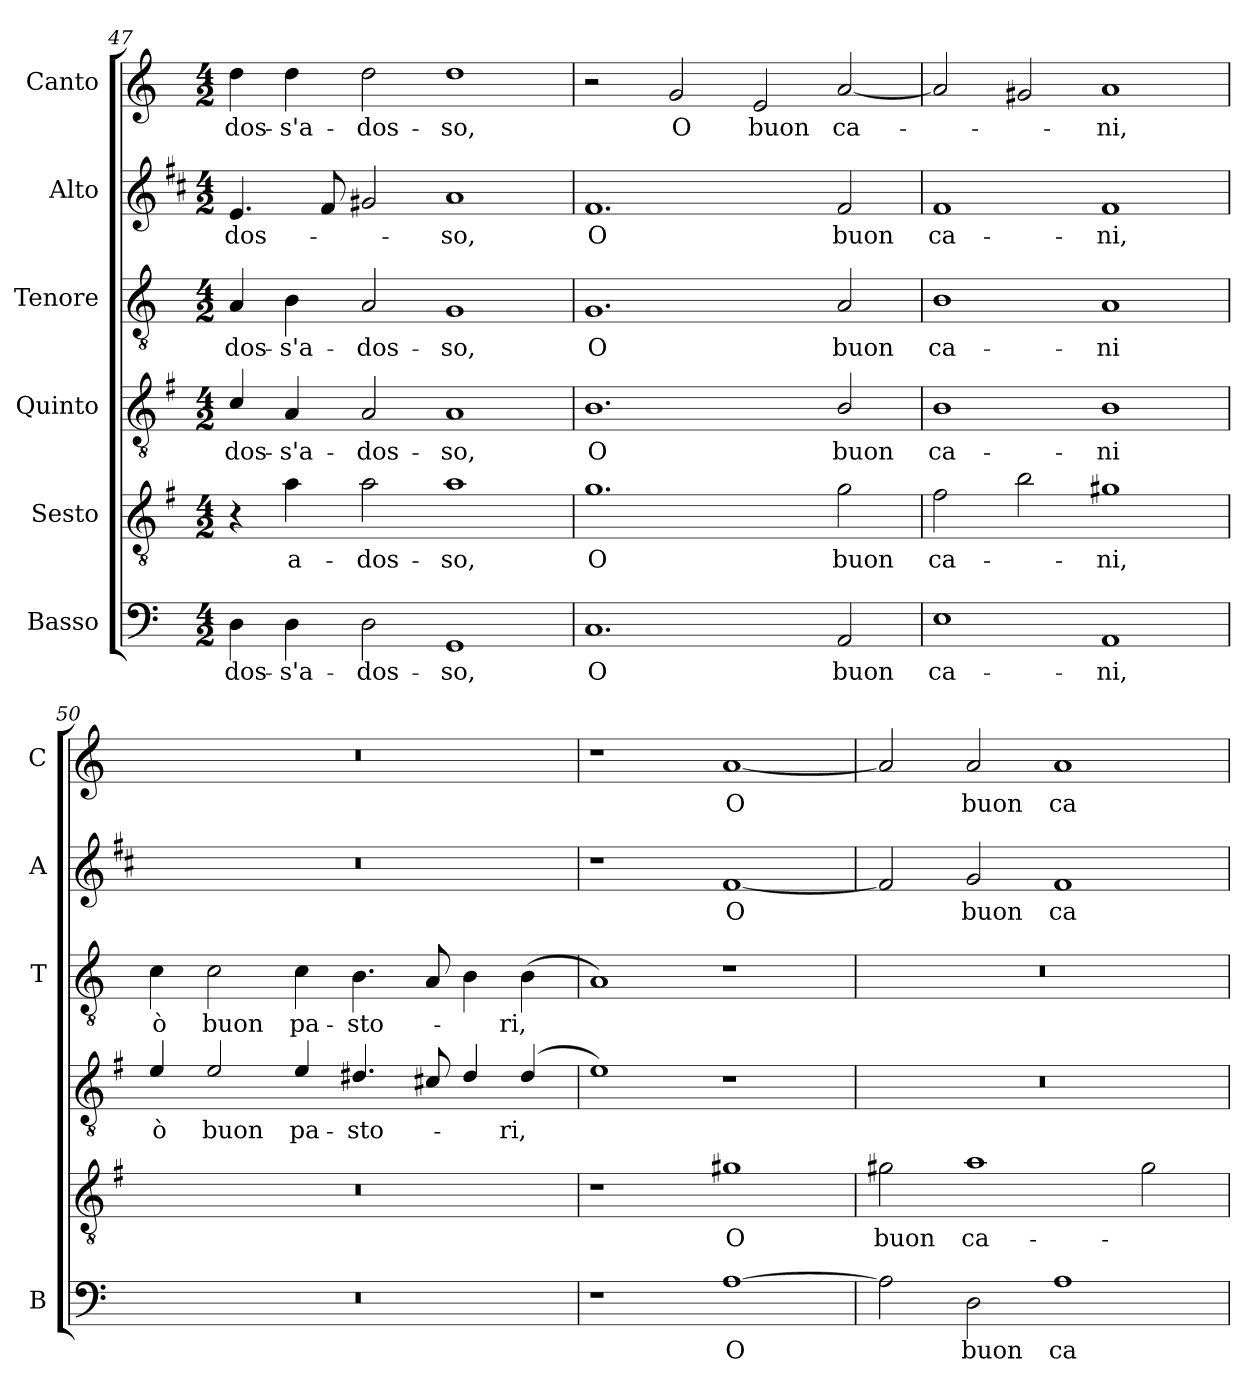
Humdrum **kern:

**kern	**text	**kern	**text	**kern	**text	**kern	**text	**kern	**text	**kern	**text
*part6	*part6	*part5	*part5	*part4	*part4	*part3	*part3	*part2	*part2	*part1	*part1
*staff6	*staff6	*staff5	*staff5	*staff4	*staff4	*staff3	*staff3	*staff2	*staff2	*staff1	*staff1
*I"Basso	*	*I"Sesto	*	*I"Quinto	*	*I"Tenore	*	*I"Alto	*	*I"Canto	*
*I'B	*	*	*	*	*	*I'T	*	*I'A	*	*I'C	*
*clefF4	*	*clefGv2	*	*clefGv2	*	*clefGv2	*	*clefG2	*	*clefG2	*
*	*	*ITrd4c7	*	*ITrd4c7	*	*	*	*ITrd1c2	*	*	*
*k[]	*	*k[]	*	*k[]	*	*k[]	*	*k[]	*	*k[]	*
*C:	*	*C:	*	*C:	*	*C:	*	*C:	*	*C:	*
*M4/2	*	*M4/2	*	*M4/2	*	*M4/2	*	*M4/2	*	*M4/2	*
=47	=47	=47	=47	=47	=47	=47	=47	=47	=47	=47	=47
!	!LO:LY:b	!	!	!	!LO:LY:b	!	!LO:LY:b	!	!LO:LY:b	!	!LO:LY:b
4D\	-dos-	4r	.	4F/	-dos-	4A/	-dos-	4.d/	-dos-	4dd\	-dos-
!	!LO:LY:b	!	!LO:LY:b	!	!LO:LY:b	!	!LO:LY:b	!	!	!	!LO:LY:b
4D\	-s'a-	4d\	a-	4D/	-s'a-	4B\	-s'a-	.	.	4dd\	-s'a-
.	.	.	.	.	.	.	.	8e/	.	.	.
!	!LO:LY:b	!	!LO:LY:b	!	!LO:LY:b	!	!LO:LY:b	!	!	!	!LO:LY:b
2D\	-dos-	2d\	-dos-	2D/	-dos-	2A/	-dos-	2f#X/	.	2dd\	-dos-
!	!LO:LY:b	!	!LO:LY:b	!	!LO:LY:b	!	!LO:LY:b	!	!LO:LY:b	!	!LO:LY:b
1GG	-so,	1d	-so,	1D	-so,	1G	-so,	1g	-so,	1dd	-so,
=48	=48	=48	=48	=48	=48	=48	=48	=48	=48	=48	=48
!	!LO:LY:b	!	!LO:LY:b	!	!LO:LY:b	!	!LO:LY:b	!	!LO:LY:b	!	!
1.C	O	1.c	O	1.E	O	1.G	O	1.e	O	2r	.
!	!	!	!	!	!	!	!	!	!	!	!LO:LY:b
.	.	.	.	.	.	.	.	.	.	2g/	O
!	!	!	!	!	!	!	!	!	!	!	!LO:LY:b
.	.	.	.	.	.	.	.	.	.	2e/	buon
!	!LO:LY:b	!	!LO:LY:b	!	!LO:LY:b	!	!LO:LY:b	!	!LO:LY:b	!	!LO:LY:b
2AA/	buon	2c\	buon	2E/	buon	2A/	buon	2e/	buon	[2a/	ca-
=49	=49	=49	=49	=49	=49	=49	=49	=49	=49	=49	=49
!	!LO:LY:b	!	!LO:LY:b	!	!LO:LY:b	!	!LO:LY:b	!	!LO:LY:b	!	!
1E	ca-	2B\	ca-	1E	ca-	1B	ca-	1e	ca-	2a/]	.
.	.	2e\	.	.	.	.	.	.	.	2g#X/	.
!	!LO:LY:b	!	!LO:LY:b	!	!LO:LY:b	!	!LO:LY:b	!	!LO:LY:b	!	!LO:LY:b
1AA	-ni,	1c#X	-ni,	1E	-ni	1A	-ni	1e	-ni,	1a	-ni,
!!LO:LB:g=z
=50	=50	=50	=50	=50	=50	=50	=50	=50	=50	=50	=50
!	!	!	!	!	!LO:LY:b	!	!LO:LY:b	!	!	!	!
0r	.	0r	.	4A/	ò	4c\	ò	0r	.	0r	.
!	!	!	!	!	!LO:LY:b	!	!LO:LY:b	!	!	!	!
.	.	.	.	2A/	buon	2c\	buon	.	.	.	.
!	!	!	!	!	!LO:LY:b	!	!LO:LY:b	!	!	!	!
.	.	.	.	4A/	pa-	4c\	pa-	.	.	.	.
!	!	!	!	!	!LO:LY:b	!	!LO:LY:b	!	!	!	!
.	.	.	.	4.G#X/	-sto-	4.B\	-sto-	.	.	.	.
.	.	.	.	8F#X/	.	8A/	.	.	.	.	.
.	.	.	.	4G#/	.	4B\	.	.	.	.	.
!	!	!	!	!	!LO:LY:b	!	!LO:LY:b	!	!	!	!
.	.	.	.	(<4G#/	-ri,	(>4B\	-ri,	.	.	.	.
=51	=51	=51	=51	=51	=51	=51	=51	=51	=51	=51	=51
1r	.	1r	.	1A)	.	1A)	.	1r	.	1r	.
!	!LO:LY:b	!	!LO:LY:b	!	!	!	!	!	!LO:LY:b	!	!LO:LY:b
[1A	O	1c#X	O	1r	.	1r	.	[1e	O	[1a	O
=52	=52	=52	=52	=52	=52	=52	=52	=52	=52	=52	=52
!	!	!	!LO:LY:b	!	!	!	!	!	!	!	!
2A\]	.	2c#X\	buon	0r	.	0r	.	2e/]	.	2a/]	.
!	!LO:LY:b	!	!LO:LY:b	!	!	!	!	!	!LO:LY:b	!	!LO:LY:b
2D\	buon	1d	ca-	.	.	.	.	2f/	buon	2a/	buon
!	!LO:LY:b	!	!	!	!	!	!	!	!LO:LY:b	!	!LO:LY:b
1A	ca-	.	.	.	.	.	.	1e	ca-	1a	ca-
.	.	2c#\	.	.	.	.	.	.	.	.	.
=	=	=	=	=	=	=	=	=	=	=	=
*-	*-	*-	*-	*-	*-	*-	*-	*-	*-	*-	*-
